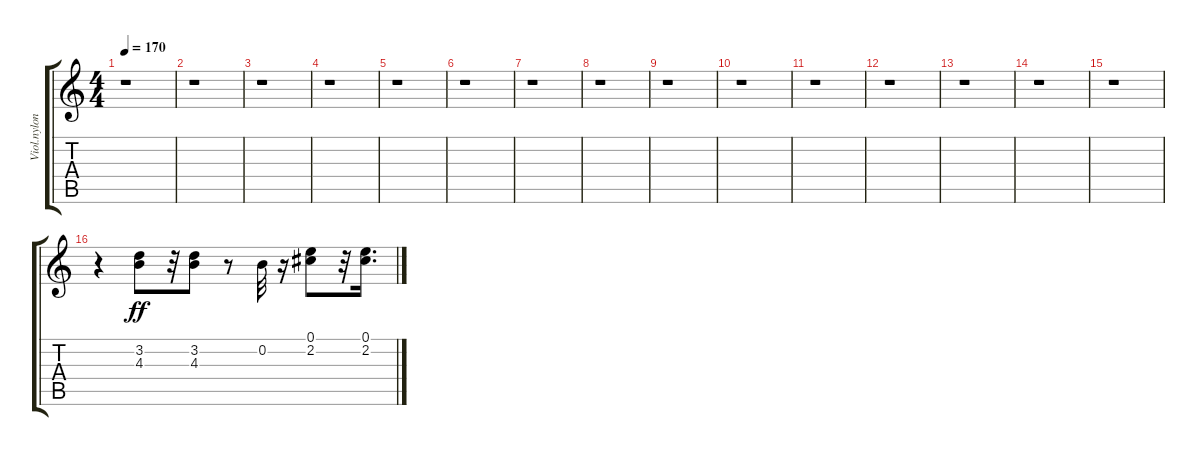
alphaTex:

\track ("Viol.nylon" "Viol.nylon") {instrument acousticguitarnylon}
\staff {score tabs}
\tuning (E4 B3 G3 D3 A2 E2) {hide}
\ts (4 4)
\tempo 170
\clef g2
\ks c
r.1{dy f} |
r.1 |
r.1 |
r.1 |
r.1 |
r.1 |
r.1 |
r.1 |
r.1 |
r.1 |
r.1 |
r.1 |
r.1 |
r.1 |
r.1 |
r.4 (3.2 4.3).8{dy ff} r.32 (3.2 4.3).8 r.8 0.2.32 r.16 (0.1 2.2).8 r.32 (0.1 2.2).16{d}
